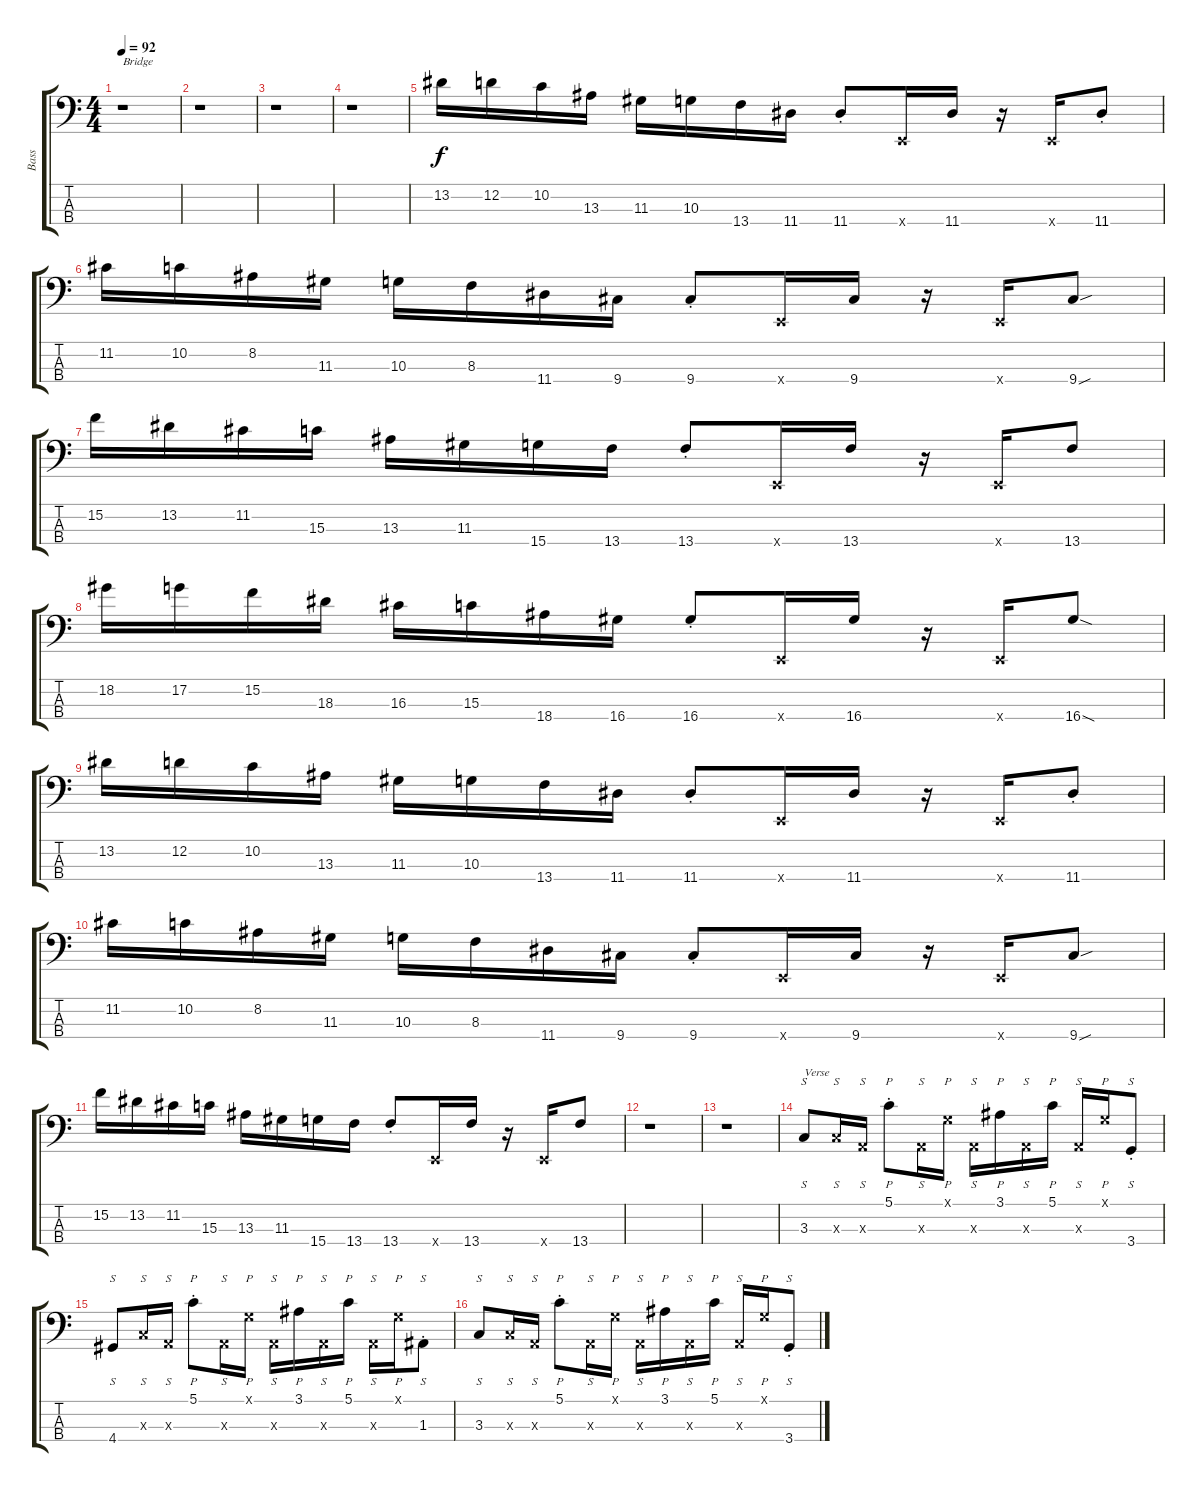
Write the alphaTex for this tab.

\track ("Bass" "Bass") {instrument electricbassfinger}
\staff {score tabs}
\tuning (G2 D2 A1 E1) {hide}
\ts (4 4)
\tempo 92
\clef f4
\ks c
r.1{txt "Bridge" dy f} |
r.1 |
r.1 |
r.1 |
13.2.16 12.2.16 10.2.16 13.3.16 11.3.16 10.3.16 13.4.16 11.4.16 11.4{st}.8 0.4{x}.16 11.4.16 r.16 0.4{x}.16 11.4{st}.8 |
11.2.16 10.2.16 8.2.16 11.3.16 10.3.16 8.3.16 11.4.16 9.4.16 9.4{st}.8 0.4{x}.16 9.4.16 r.16 0.4{x}.16 9.4{sou}.8 |
15.2.16 13.2.16 11.2.16 15.3.16 13.3.16 11.3.16 15.4.16 13.4.16 13.4{st}.8 0.4{x}.16 13.4.16 r.16 0.4{x}.16 13.4.8 |
18.2.16 17.2.16 15.2.16 18.3.16 16.3.16 15.3.16 18.4.16 16.4.16 16.4{st}.8 0.4{x}.16 16.4.16 r.16 0.4{x}.16 16.4{sod}.8 |
13.2.16 12.2.16 10.2.16 13.3.16 11.3.16 10.3.16 13.4.16 11.4.16 11.4{st}.8 0.4{x}.16 11.4.16 r.16 0.4{x}.16 11.4{st}.8 |
11.2.16 10.2.16 8.2.16 11.3.16 10.3.16 8.3.16 11.4.16 9.4.16 9.4{st}.8 0.4{x}.16 9.4.16 r.16 0.4{x}.16 9.4{sou}.8 |
15.2.16 13.2.16 11.2.16 15.3.16 13.3.16 11.3.16 15.4.16 13.4.16 13.4{st}.8 0.4{x}.16 13.4.16 r.16 0.4{x}.16 13.4.8 |
r.1 |
r.1 |
3.3.8{s txt "Verse" instrument slapbass1} 3.3{x}.16{s} 0.3{x}.16{s} 5.1{st}.8{p} 0.3{x}.16{s} 0.1{x}.16{p} 0.3{x}.16{s} 3.1.16{p} 0.3{x}.16{s} 5.1.16{p} 0.3{x}.16{s} 0.1{x}.16{p} 3.4{st}.8{s} |
4.4.8{s} 3.3{x}.16{s} 0.3{x}.16{s} 5.1{st}.8{p} 0.3{x}.16{s} 0.1{x}.16{p} 0.3{x}.16{s} 3.1.16{p} 0.3{x}.16{s} 5.1.16{p} 0.3{x}.16{s} 0.1{x}.16{p} 1.3{st}.8{s} |
3.3.8{s} 3.3{x}.16{s} 0.3{x}.16{s} 5.1{st}.8{p} 0.3{x}.16{s} 0.1{x}.16{p} 0.3{x}.16{s} 3.1.16{p} 0.3{x}.16{s} 5.1.16{p} 0.3{x}.16{s} 0.1{x}.16{p} 3.4{st}.8{s}
